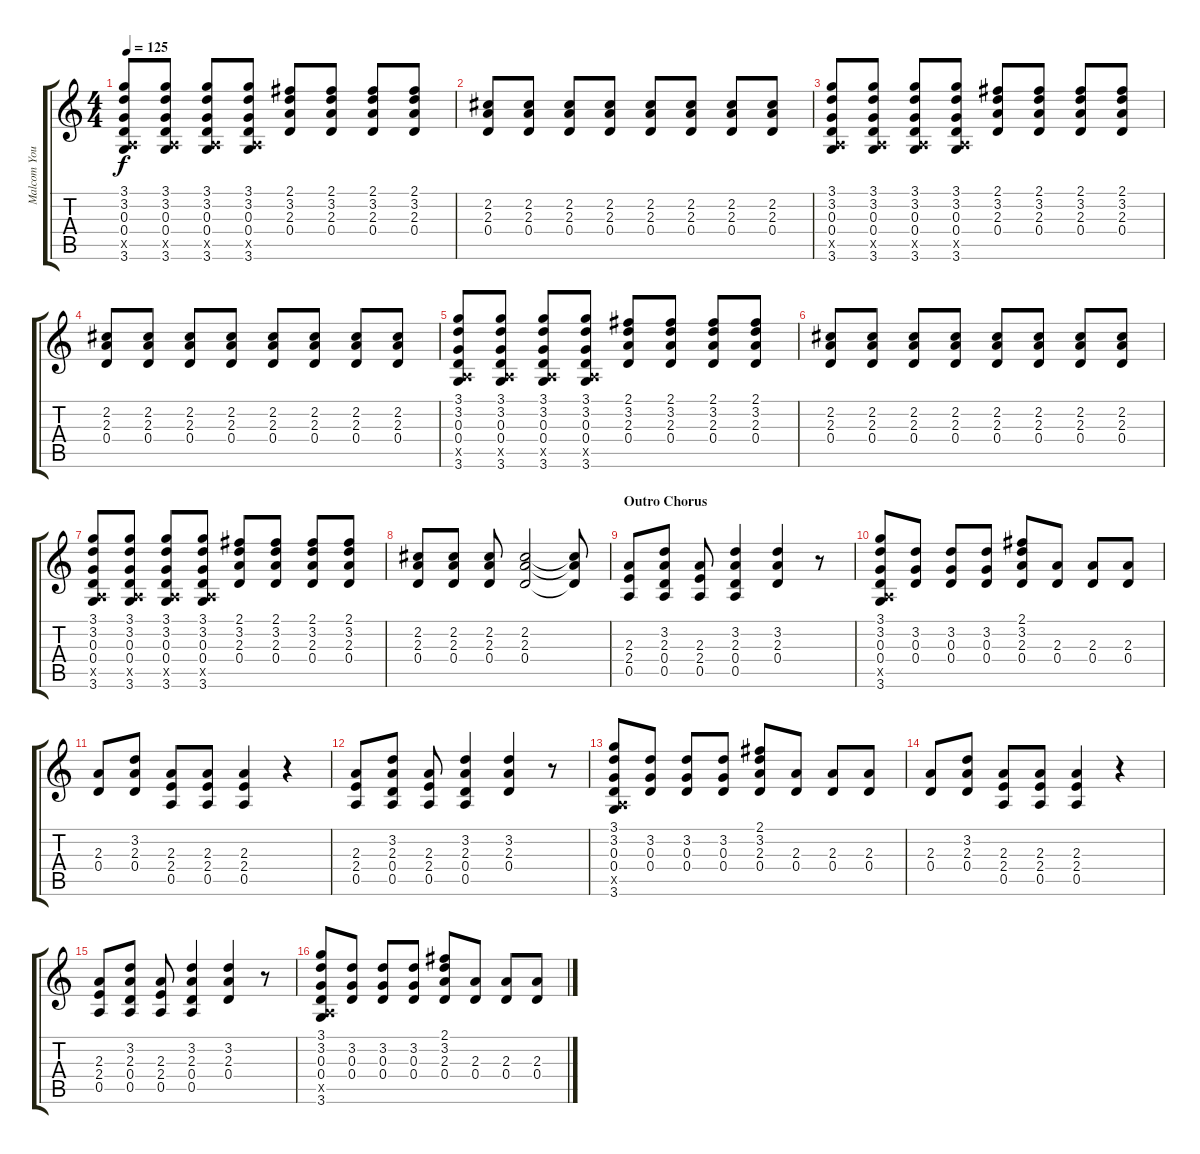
\track ("Malcom Young" "Malcom You") {instrument distortionguitar}
\staff {score tabs}
\tuning (E4 B3 G3 D3 A2 E2) {hide}
\ts (4 4)
\tempo 125
\clef g2
\ks c
(3.1 3.2 0.3 0.4 0.5{x} 3.6).8{dy f} (3.1 3.2 0.3 0.4 0.5{x} 3.6).8 (3.1 3.2 0.3 0.4 0.5{x} 3.6).8 (3.1 3.2 0.3 0.4 0.5{x} 3.6).8 (2.1 3.2 2.3 0.4).8 (2.1 3.2 2.3 0.4).8 (2.1 3.2 2.3 0.4).8 (2.1 3.2 2.3 0.4).8 |
(2.2 2.3 0.4).8 (2.2 2.3 0.4).8 (2.2 2.3 0.4).8 (2.2 2.3 0.4).8 (2.2 2.3 0.4).8 (2.2 2.3 0.4).8 (2.2 2.3 0.4).8 (2.2 2.3 0.4).8 |
(3.1 3.2 0.3 0.4 0.5{x} 3.6).8 (3.1 3.2 0.3 0.4 0.5{x} 3.6).8 (3.1 3.2 0.3 0.4 0.5{x} 3.6).8 (3.1 3.2 0.3 0.4 0.5{x} 3.6).8 (2.1 3.2 2.3 0.4).8 (2.1 3.2 2.3 0.4).8 (2.1 3.2 2.3 0.4).8 (2.1 3.2 2.3 0.4).8 |
(2.2 2.3 0.4).8 (2.2 2.3 0.4).8 (2.2 2.3 0.4).8 (2.2 2.3 0.4).8 (2.2 2.3 0.4).8 (2.2 2.3 0.4).8 (2.2 2.3 0.4).8 (2.2 2.3 0.4).8 |
(3.1 3.2 0.3 0.4 0.5{x} 3.6).8 (3.1 3.2 0.3 0.4 0.5{x} 3.6).8 (3.1 3.2 0.3 0.4 0.5{x} 3.6).8 (3.1 3.2 0.3 0.4 0.5{x} 3.6).8 (2.1 3.2 2.3 0.4).8 (2.1 3.2 2.3 0.4).8 (2.1 3.2 2.3 0.4).8 (2.1 3.2 2.3 0.4).8 |
(2.2 2.3 0.4).8 (2.2 2.3 0.4).8 (2.2 2.3 0.4).8 (2.2 2.3 0.4).8 (2.2 2.3 0.4).8 (2.2 2.3 0.4).8 (2.2 2.3 0.4).8 (2.2 2.3 0.4).8 |
(3.1 3.2 0.3 0.4 0.5{x} 3.6).8 (3.1 3.2 0.3 0.4 0.5{x} 3.6).8 (3.1 3.2 0.3 0.4 0.5{x} 3.6).8 (3.1 3.2 0.3 0.4 0.5{x} 3.6).8 (2.1 3.2 2.3 0.4).8 (2.1 3.2 2.3 0.4).8 (2.1 3.2 2.3 0.4).8 (2.1 3.2 2.3 0.4).8 |
(2.2 2.3 0.4).8 (2.2 2.3 0.4).8 (2.2 2.3 0.4).8 (2.2 2.3 0.4).2 (2.2{t} 2.3{t} 0.4{t}).8 |
\section ("" "Outro Chorus")
(2.3 2.4 0.5).8 (3.2 2.3 0.4 0.5).8 (2.3 2.4 0.5).8 (3.2 2.3 0.4 0.5).4 (3.2 2.3 0.4).4 r.8 |
(3.1 3.2 0.3 0.4 0.5{x} 3.6).8 (3.2 0.3 0.4).8 (3.2 0.3 0.4).8 (3.2 0.3 0.4).8 (2.1 3.2 2.3 0.4).8 (2.3 0.4).8 (2.3 0.4).8 (2.3 0.4).8 |
(2.3 0.4).8 (3.2 2.3 0.4).8 (2.3 2.4 0.5).8 (2.3 2.4 0.5).8 (2.3 2.4 0.5).4 r.4 |
(2.3 2.4 0.5).8 (3.2 2.3 0.4 0.5).8 (2.3 2.4 0.5).8 (3.2 2.3 0.4 0.5).4 (3.2 2.3 0.4).4 r.8 |
(3.1 3.2 0.3 0.4 0.5{x} 3.6).8 (3.2 0.3 0.4).8 (3.2 0.3 0.4).8 (3.2 0.3 0.4).8 (2.1 3.2 2.3 0.4).8 (2.3 0.4).8 (2.3 0.4).8 (2.3 0.4).8 |
(2.3 0.4).8 (3.2 2.3 0.4).8 (2.3 2.4 0.5).8 (2.3 2.4 0.5).8 (2.3 2.4 0.5).4 r.4 |
(2.3 2.4 0.5).8 (3.2 2.3 0.4 0.5).8 (2.3 2.4 0.5).8 (3.2 2.3 0.4 0.5).4 (3.2 2.3 0.4).4 r.8 |
(3.1 3.2 0.3 0.4 0.5{x} 3.6).8 (3.2 0.3 0.4).8 (3.2 0.3 0.4).8 (3.2 0.3 0.4).8 (2.1 3.2 2.3 0.4).8 (2.3 0.4).8 (2.3 0.4).8 (2.3 0.4).8
